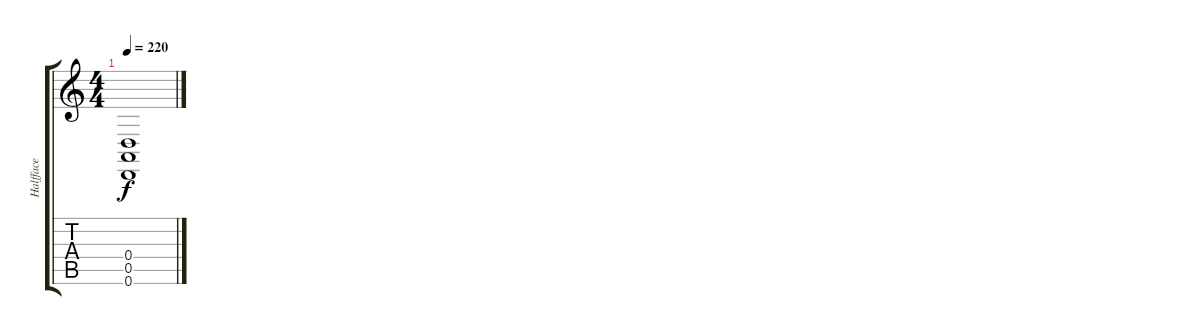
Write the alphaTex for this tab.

\track ("Halfface" "Halfface") {instrument choiraahs}
\staff {score tabs}
\tuning (E4 B3 G3 D3 A2 D2) {hide}
\ts (4 4)
\tempo 220
\clef g2
\ks c
(0.4{t} 0.5{t} 0.6{t}).1{dy f}
